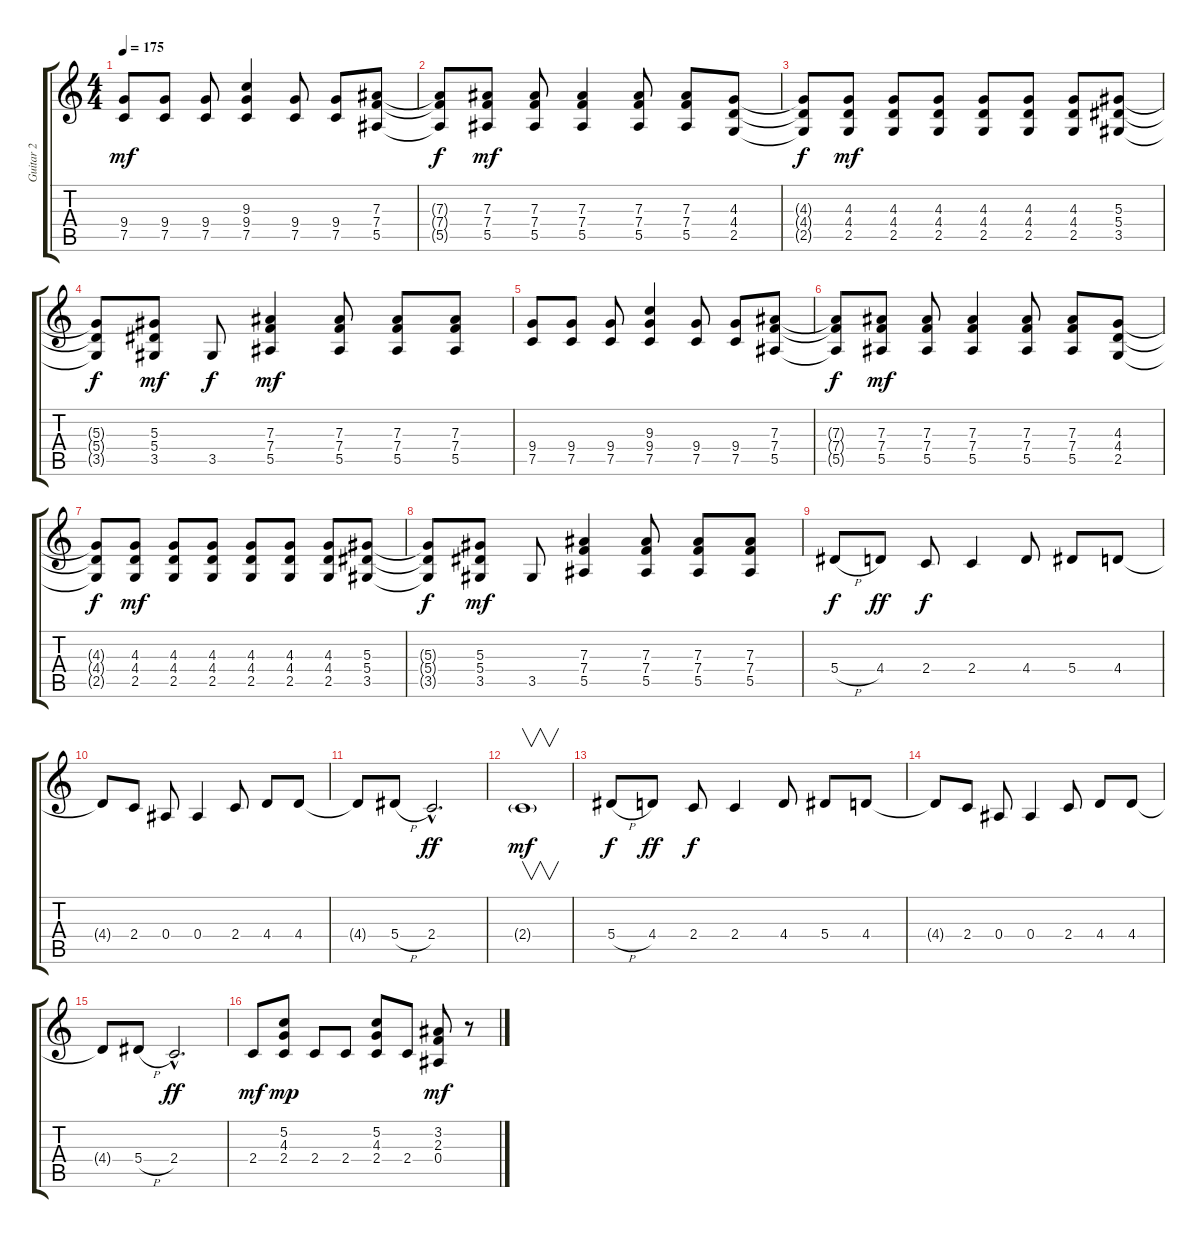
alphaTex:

\track ("Guitar 2" "Guitar 2") {instrument distortionguitar}
\staff {score tabs}
\tuning (C4 G3 Eb3 Bb2 F2 C2) {hide}
\ts (4 4)
\tempo 175
\clef g2
\ks c
(9.4 7.5).8{dy mf} (9.4 7.5).8 (9.4 7.5).8 (9.3 9.4 7.5).4 (9.4 7.5).8 (9.4 7.5).8 (7.3 7.4 5.5).8 |
(7.3{t} 7.4{t} 5.5{t}).8{dy f} (7.3 7.4 5.5).8{dy mf} (7.3 7.4 5.5).8 (7.3 7.4 5.5).4 (7.3 7.4 5.5).8 (7.3 7.4 5.5).8 (4.3 4.4 2.5).8 |
(4.3{t} 4.4{t} 2.5{t}).8{dy f} (4.3 4.4 2.5).8{dy mf} (4.3 4.4 2.5).8 (4.3 4.4 2.5).8 (4.3 4.4 2.5).8 (4.3 4.4 2.5).8 (4.3 4.4 2.5).8 (5.3 5.4 3.5).8 |
(5.3{t} 5.4{t} 3.5{t}).8{dy f} (5.3 5.4 3.5).8{dy mf} 3.5.8{dy f} (7.3 7.4 5.5).4{dy mf} (7.3 7.4 5.5).8 (7.3 7.4 5.5).8 (7.3 7.4 5.5).8 |
(9.4 7.5).8 (9.4 7.5).8 (9.4 7.5).8 (9.3 9.4 7.5).4 (9.4 7.5).8 (9.4 7.5).8 (7.3 7.4 5.5).8 |
(7.3{t} 7.4{t} 5.5{t}).8{dy f} (7.3 7.4 5.5).8{dy mf} (7.3 7.4 5.5).8 (7.3 7.4 5.5).4 (7.3 7.4 5.5).8 (7.3 7.4 5.5).8 (4.3 4.4 2.5).8 |
(4.3{t} 4.4{t} 2.5{t}).8{dy f} (4.3 4.4 2.5).8{dy mf} (4.3 4.4 2.5).8 (4.3 4.4 2.5).8 (4.3 4.4 2.5).8 (4.3 4.4 2.5).8 (4.3 4.4 2.5).8 (5.3 5.4 3.5).8 |
(5.3{t} 5.4{t} 3.5{t}).8{dy f} (5.3 5.4 3.5).8{dy mf} 3.5.8 (7.3 7.4 5.5).4 (7.3 7.4 5.5).8 (7.3 7.4 5.5).8 (7.3 7.4 5.5).8 |
5.4{h}.8{dy f} 4.4.8{dy ff} 2.4.8{dy f} 2.4.4 4.4.8 5.4.8 4.4.8 |
4.4{t}.8 2.4.8 0.4.8 0.4.4 2.4.8 4.4.8 4.4.8 |
4.4{t}.8 5.4{h}.8 2.4{hac}.2{d dy ff} |
2.4{g}.1{v dy mf} |
5.4{h}.8{dy f} 4.4.8{dy ff} 2.4.8{dy f} 2.4.4 4.4.8 5.4.8 4.4.8 |
4.4{t}.8 2.4.8 0.4.8 0.4.4 2.4.8 4.4.8 4.4.8 |
4.4{t}.8 5.4{h}.8 2.4{hac}.2{d dy ff} |
2.4.8{dy mf} (5.2 4.3 2.4).8{dy mp} 2.4.8 2.4.8 (5.2 4.3 2.4).8 2.4.8 (3.2 2.3 0.4).8{dy mf} r.8
